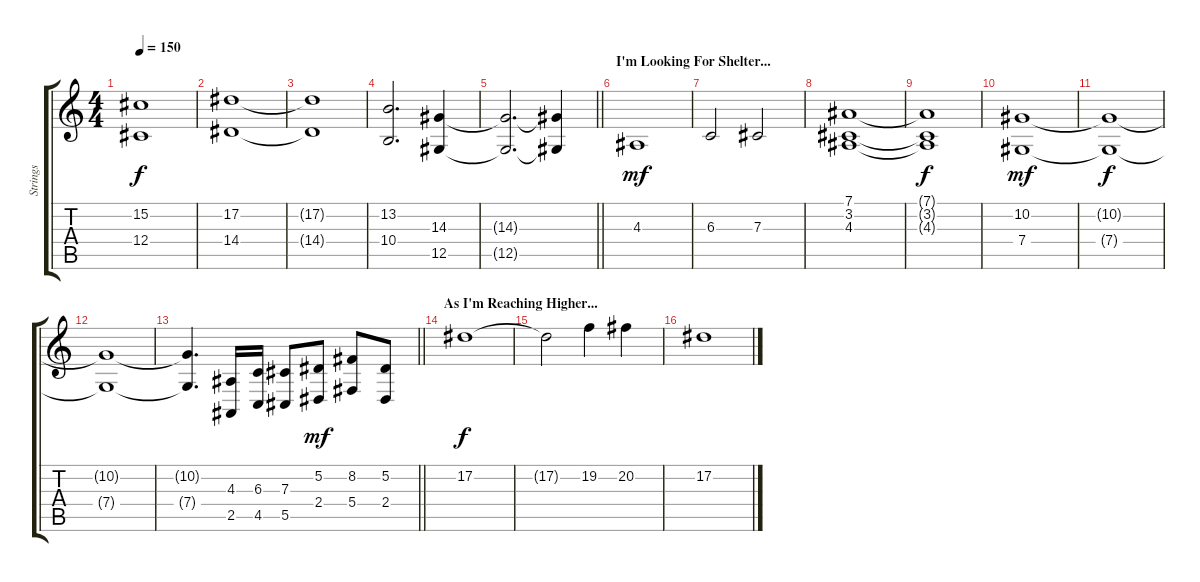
\track ("Strings" "Strings") {instrument stringensemble1}
\staff {score tabs}
\tuning (Eb4 Bb3 Gb3 Db3 Ab2 Eb2) {hide}
\ts (4 4)
\tempo 150
\clef g2
\ks c
(15.2 12.4).1{dy f} |
(17.2 14.4).1 |
(17.2{t} 14.4{t}).1 |
(13.2 10.4).2{d} (14.3 12.5).4 |
\barLineRight lightlight
(14.3{t} 12.5{t}).2{d} (14.3{t} 12.5{t}).4{volume 4} |
\section ("" "I'm Looking For Shelter...")
4.3.1{dy mf volume 8} |
6.3.2 7.3.2 |
(7.1 3.2 4.3).1{volume 7} |
(7.1{t} 3.2{t} 4.3{t}).1{dy f volume 4} |
(10.2 7.4).1{dy mf volume 7} |
(10.2{t} 7.4{t}).1{dy f} |
(10.2{t} 7.4{t}).1{volume 4} |
\barLineRight lightlight
(10.2{t} 7.4{t}).4{d} (4.3 2.5).16{volume 7} (6.3 4.5).16 (7.3 5.5).8 (5.2 2.4).8{dy mf} (8.2 5.4).8 (5.2 2.4).8 |
\section ("" "As I'm Reaching Higher...")
17.2.1{dy f volume 6} |
17.2{t}.2 19.2.4 20.2.4 |
17.2.1
